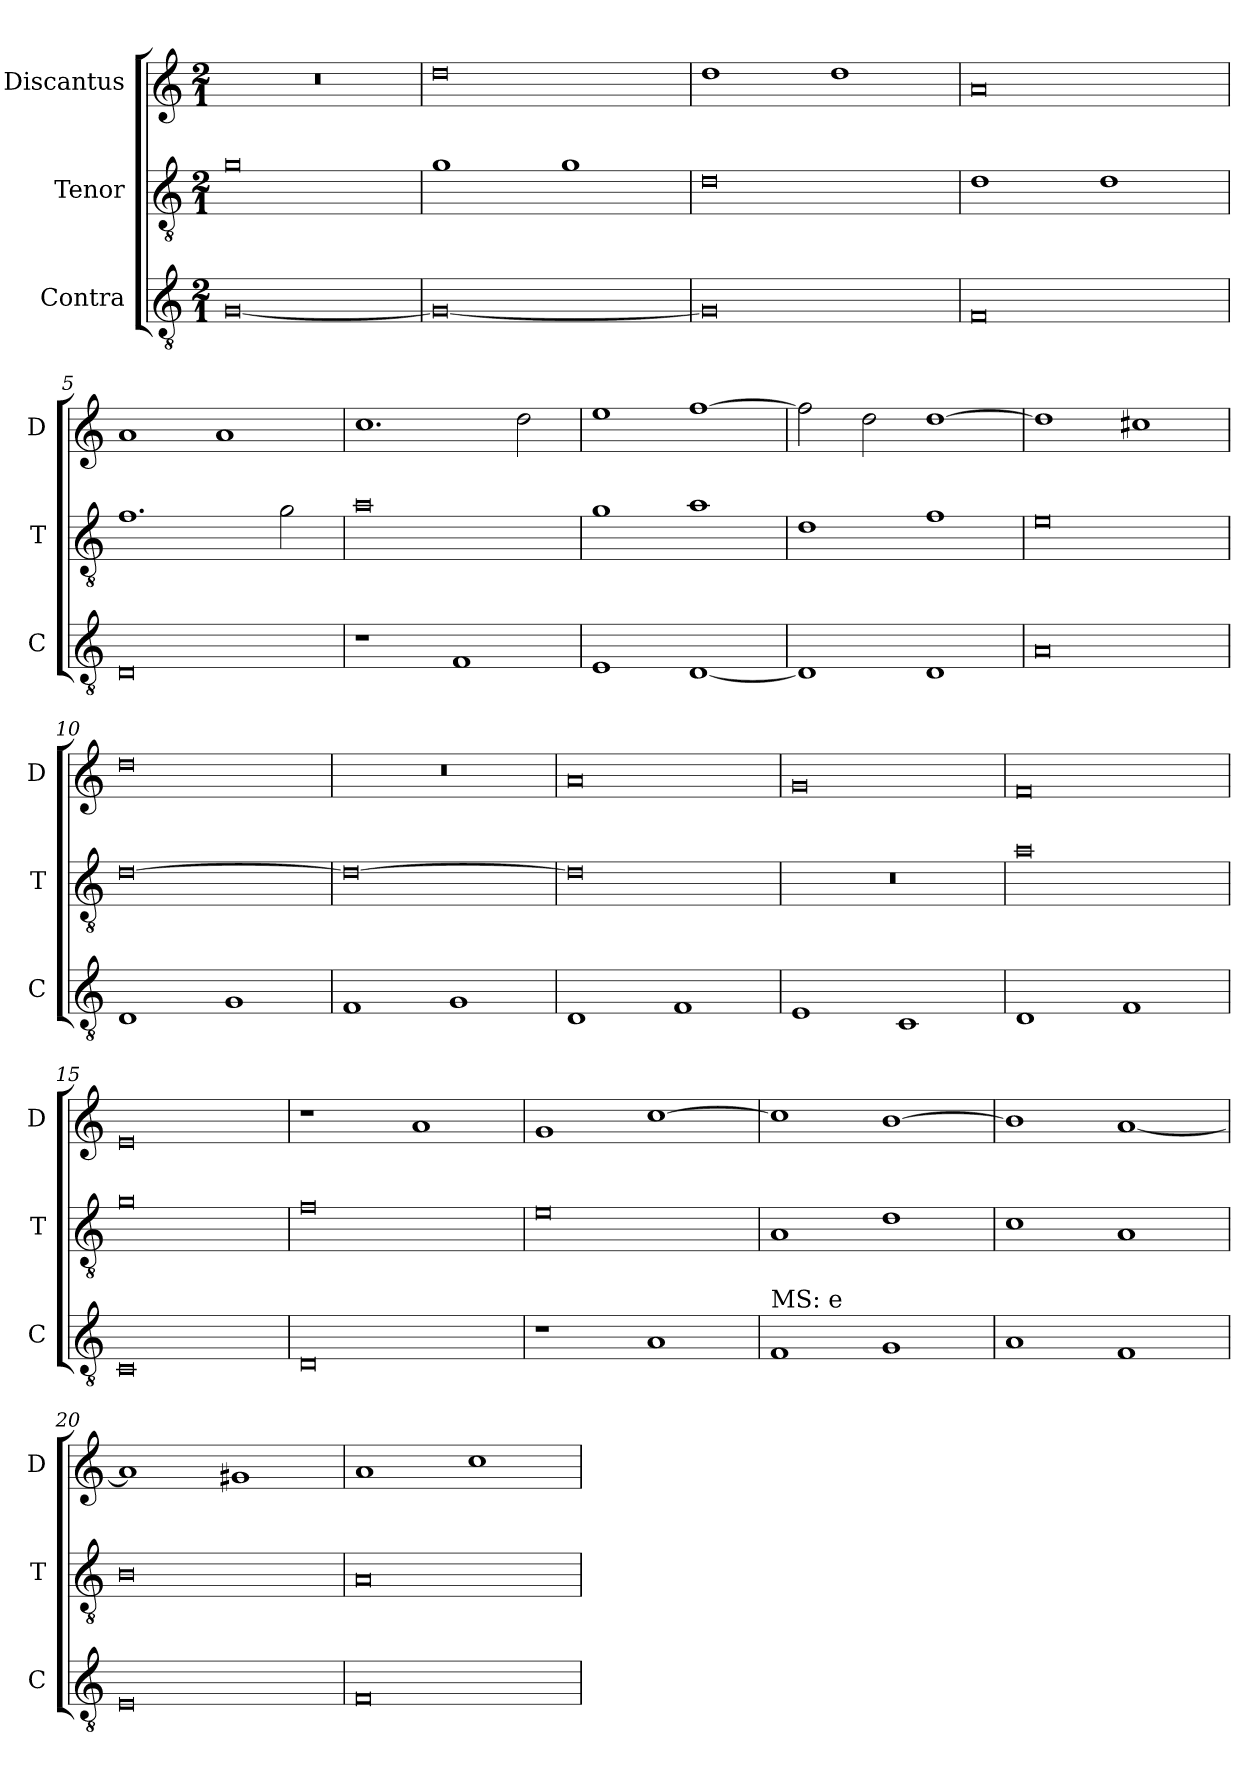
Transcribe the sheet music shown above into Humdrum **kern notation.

**kern	**kern	**kern
*part3	*part2	*part1
*staff3	*staff2	*staff1
*I"Contra	*I"Tenor	*I"Discantus
*I'C	*I'T	*I'D
*clefGv2	*clefGv2	*clefG2
*k[]	*k[]	*k[]
*M2/1	*M2/1	*M2/1
=1	=1	=1
[0G	0g	0r
=2	=2	=2
0G_	1g	0dd
.	1g	.
=3	=3	=3
0G]	0d	1dd
.	.	1dd
=4	=4	=4
0F	1d	0a
.	1d	.
=5	=5	=5
0D	1.f	1a
.	.	1a
.	2g	.
=6	=6	=6
1r	0a	1.cc
1F	.	.
.	.	2dd
=7	=7	=7
1E	1g	1ee
[1D	1a	[1ff
=8	=8	=8
1D]	1d	2ff]
.	.	2dd
1D	1f	[1dd
=9	=9	=9
0A	0e	1dd]
.	.	1cc#X
=10	=10	=10
1D	[0d	0dd
1G	.	.
=11	=11	=11
1F	0d_	0r
1G	.	.
=12	=12	=12
1D	0d]	0a
1F	.	.
=13	=13	=13
1E	0r	0g
1C	.	.
=14	=14	=14
1D	0a	0f
1F	.	.
=15	=15	=15
0C	0g	0e
=16	=16	=16
0D	0f	1r
.	.	1a
=17	=17	=17
1r	0e	1g
1A	.	[1cc
=18	=18	=18
!LO:TX:a:t=MS&colon; e	!	!
1F	1A	1cc]
1G	1d	[1b
=19	=19	=19
1A	1c	1b]
1F	1A	[1a
=20	=20	=20
0E	0B	1a]
.	.	1g#X
=21	=21	=21
0F	0A	1a
.	.	1cc
=	=	=
*-	*-	*-
